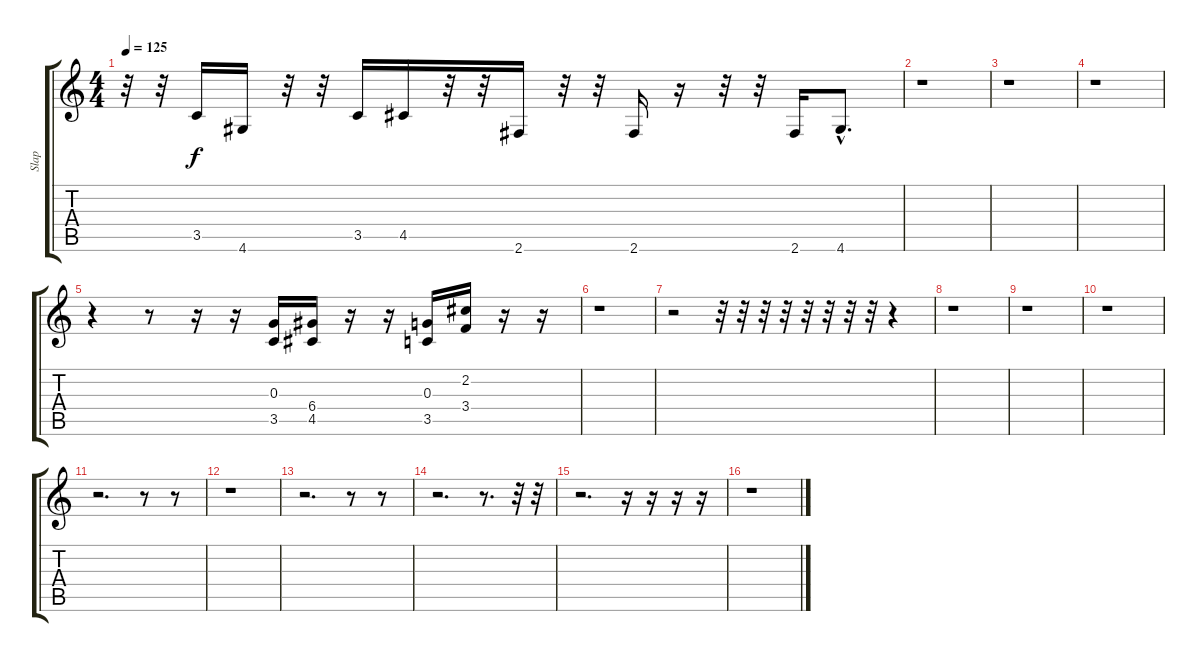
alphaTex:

\track ("Slap" "Slap") {instrument slapbass2}
\staff {score tabs}
\tuning (E4 B3 G3 D3 A2 E2) {hide}
\ts (4 4)
\tempo 125
\clef g2
\ks c
r.32{dy f} r.32 3.5.16 4.6.16 r.32 r.32 3.5.16 4.5.16 r.32 r.32 2.6.16 r.32 r.32 2.6.16 r.16 r.32 r.32 2.6.16 4.6{hac}.8{d} |
r.1 |
r.1 |
r.1 |
r.4 r.8 r.16 r.16 (0.3 3.5).16 (6.4 4.5).16 r.16 r.16 (0.3 3.5).16 (2.2 3.4).16 r.16 r.16 |
r.1 |
r.2 r.32 r.32 r.32 r.32 r.32 r.32 r.32 r.32 r.4 |
r.1 |
r.1 |
r.1 |
r.2{d} r.8 r.8 |
r.1 |
r.2{d} r.8 r.8 |
r.2{d} r.8{d} r.32 r.32 |
r.2{d} r.16 r.16 r.16 r.16 |
r.1
